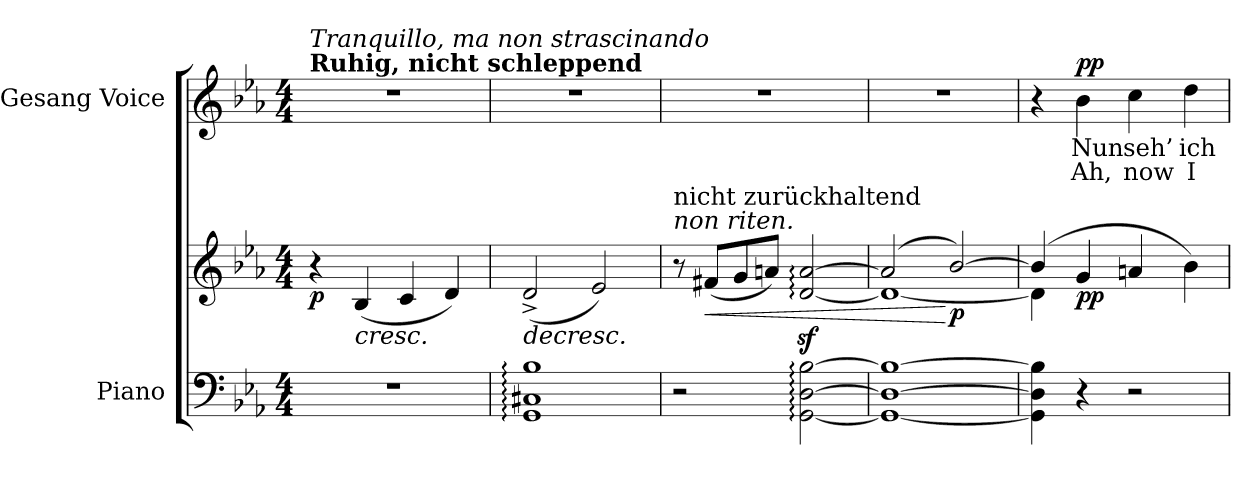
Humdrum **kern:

**kern	**kern	**dynam	**kern	**text	**text	**dynam
*part2	*part2	*part2	*part1	*part1	*part1	*part1
*staff3	*staff2	*staff2/3	*staff1	*staff1	*staff1	*staff1
*I"Piano	*	*	*I"Gesang Voice	*	*	*
*I'Pno	*	*	*	*	*	*
*clefF4	*clefG2	*	*clefG2	*	*	*
*k[b-e-a-]	*k[b-e-a-]	*	*k[b-e-a-]	*	*	*
*M4/4	*M4/4	*	*M4/4	*	*	*
*MM56	*MM56	*	*MM56	*	*	*
=1	=1	=1	=1	=1	=1	=1
!	!	!	!LO:TX:B:t=Ruhig, nicht schleppend	!	!	!
!	!	!	!LO:TX:a:i:t=Tranquillo, ma non strascinando	!	!	!
!	!	!LO:DY:b	!	!	!	!
1r	4r	p	1r	.	.	.
!	!	!LO:HP:b	!	!	!	!
.	(<4B-/	<	.	.	.	.
.	4c/	.	.	.	.	.
.	4d/)	.	.	.	.	.
=2	=2	=2	=2	=2	=2	=2
!	!	!LO:HP:b	!	!	!	!
1GG: 1C#X: 1B-:	(<2d:^/	>	1r	.	.	.
.	2e-/)	[	.	.	.	.
=3	=3	=3	=3	=3	=3	=3
!	!LO:TX:a:i:t=non riten.	!	!	!	!	!
!	!LO:TX:a:t=nicht zurückhaltend	!	!	!	!	!
2r	8r	.	1r	.	.	.
!	!	!LO:HP:b	!	!	!	!
.	(<8f#X/L	<	.	.	.	.
.	8g/	.	.	.	.	.
.	8an/J)	.	.	.	.	.
[2GG\: [2D\: [2B-\:	[2d/z<: [2a/z<:	]	.	.	.	.
=4	=4	=4	=4	=4	=4	=4
*	*^	*	*	*	*	*
1GG_ 1D_ 1B-_	(>2a/]	1d_	.	1r	.	.	.
!	!	!	!LO:DY:n=1:b	!	!	!	!
.	[2b-/)	.	[ p	.	.	.	.
!!LO:LB:g=z
=5	=5	=5	=5	=5	=5	=5	=5
4GG\] 4D\] 4B-\]	(>4b-/]	4d\]	.	4r	.	.	.
!	!	!	!LO:DY:b	!	!LO:LY:b	!LO:LY:b	!LO:DY:a
4r	4g/	4rcyy	pp	4b-\	Nun	Ah,	pp
!	!	!	!	!	!LO:LY:b	!LO:LY:b	!
2r	4an/	2rcyy	.	4cc\	seh’	now	.
!	!	!	!	!	!LO:LY:b	!LO:LY:b	!
.	4b-\)	.	.	4dd\	ich	I	.
*	*v	*v	*	*	*	*	*
=	=	=	=	=	=	=
*-	*-	*-	*-	*-	*-	*-
